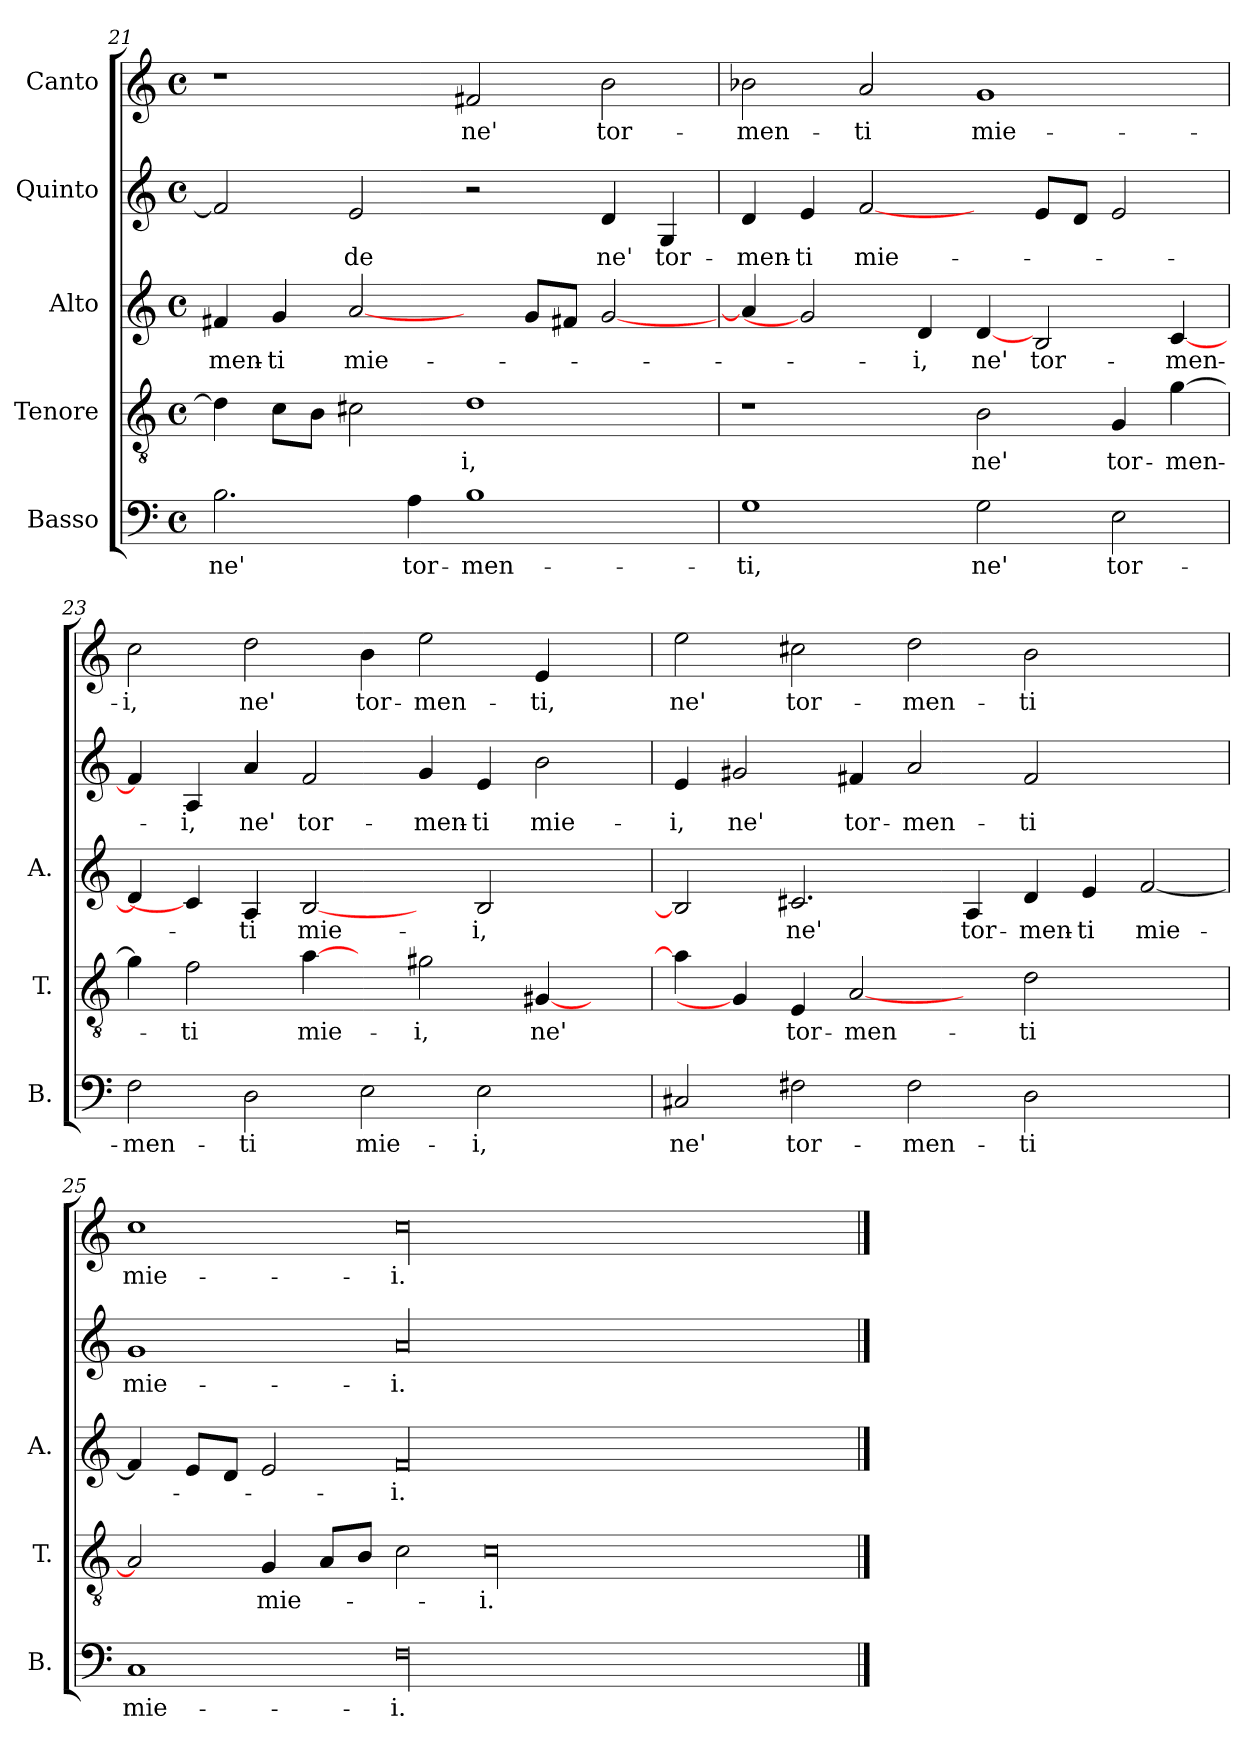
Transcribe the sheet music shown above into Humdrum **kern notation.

**kern	**text	**kern	**text	**kern	**text	**kern	**text	**kern	**text
*part5	*part5	*part4	*part4	*part3	*part3	*part2	*part2	*part1	*part1
*staff5	*staff5	*staff4	*staff4	*staff3	*staff3	*staff2	*staff2	*staff1	*staff1
*I"Basso	*	*I"Tenore	*	*I"Alto	*	*I"Quinto	*	*I"Canto	*
*I'B.	*	*I'T.	*	*I'A.	*	*	*	*	*
*clefF4	*	*clefGv2	*	*clefG2	*	*clefG2	*	*clefG2	*
*k[]	*	*k[]	*	*k[]	*	*k[]	*	*k[]	*
*C:	*	*C:	*	*C:	*	*C:	*	*C:	*
*M4/4	*	*M4/4	*	*M4/4	*	*M4/4	*	*M4/4	*
*met(c)	*	*met(c)	*	*met(c)	*	*met(c)	*	*met(c)	*
=21	=21	=21	=21	=21	=21	=21	=21	=21	=21
2.B\	ne'	4d\]	.	4f#X/	-men-	2f#/]	.	1r	.
.	.	8c\L	.	4g/	-ti	.	.	.	.
.	.	8B\J	.	.	.	.	.	.	.
.	.	2c#X\	.	[2a/	mie-	2e/	-de	.	.
4A\	tor-	.	.	.	.	.	.	.	.
1B\	-men-	1d\	-i,	4ryy	.	2r	.	2f#X/	ne'
.	.	.	.	8g/L	.	.	.	.	.
.	.	.	.	8f#X/J	.	.	.	.	.
.	.	.	.	[2g/	.	4d/	ne'	2b\	tor-
.	.	.	.	.	.	4G/	tor-	.	.
=22	=22	=22	=22	=22	=22	=22	=22	=22	=22
1G\	-ti,	1r	.	4a/]	.	4d/	-men-	2b-X\	-men-
.	.	.	.	2g/]	.	4e/	-ti	.	.
.	.	.	.	.	.	[2f/	mie-	2a/	-ti
.	.	.	.	4d/	-i,	.	.	.	.
2G\	ne'	2B\	ne'	[4d/	ne'	4ryy	.	1g/	mie-
.	.	.	.	2B/	tor-	8e/L	.	.	.
.	.	.	.	.	.	8d/J	.	.	.
2E\	tor-	4G/	tor-	.	.	2e/	.	.	.
.	.	[4g\	-men-	[4c/	-men-	.	.	.	.
=23	=23	=23	=23	=23	=23	=23	=23	=23	=23
2F\	-men-	4g\]	.	4d/]	.	4f/]	.	2cc\	-i,
.	.	2f\	-ti	4c/]	.	4A/	-i,	.	.
2D\	-ti	.	.	4A/	-ti	4a/	ne'	2dd\	ne'
.	.	[4a\	mie-	[2B/	mie-	2f/	tor-	.	.
2E\	mie-	4ryy	.	.	.	.	.	4b\	tor-
.	.	2g#X\	-i,	4ryy	.	4g/	-men-	2ee\	-men-
2E\	-i,	.	.	2B/	-i,	4e/	-ti	.	.
.	.	[4G#X/	ne'	.	.	2b\	mie-	4e/	-ti,
4ryy	.	4ryy	.	4ryy	.	.	.	4ryy	.
=24	=24	=24	=24	=24	=24	=24	=24	=24	=24
2C#X/	ne'	4a\]	.	2B/]	.	4e/	-i,	2ee\	ne'
.	.	4G#/]	.	.	.	2g#X/	ne'	.	.
2F#X\	tor-	4E/	tor-	2.c#X/	ne'	.	.	2cc#X\	tor-
.	.	[2A/	-men-	.	.	4f#X/	tor-	.	.
2F#\	-men-	.	.	.	.	2a/	-men-	2dd\	-men-
.	.	4ryy	.	4A/	tor-	.	.	.	.
2D\	-ti	2d\	-ti	4d/	-men-	2f#/	-ti	2b\	-ti
.	.	.	.	4e/	-ti	.	.	.	.
2ryy	.	2ryy	.	[2f/	mie-	2ryy	.	2ryy	.
=25	=25	=25	=25	=25	=25	=25	=25	=25	=25
1C/	mie-	2A/]	.	4f/]	.	1g/	mie-	1cc\	mie-
.	.	.	.	8e/L	.	.	.	.	.
.	.	.	.	8d/J	.	.	.	.	.
.	.	4G/	mie-	2e/	.	.	.	.	.
.	.	8A/L	.	.	.	.	.	.	.
.	.	8B/J	.	.	.	.	.	.	.
00F\	-i.	2c\	.	00f/	-i.	00a/	-i.	00cc\	-i.
.	.	00c\	-i.	.	.	.	.	.	.
2ryy	.	.	.	2ryy	.	2ryy	.	2ryy	.
==	==	==	==	==	==	==	==	==	==
*-	*-	*-	*-	*-	*-	*-	*-	*-	*-
